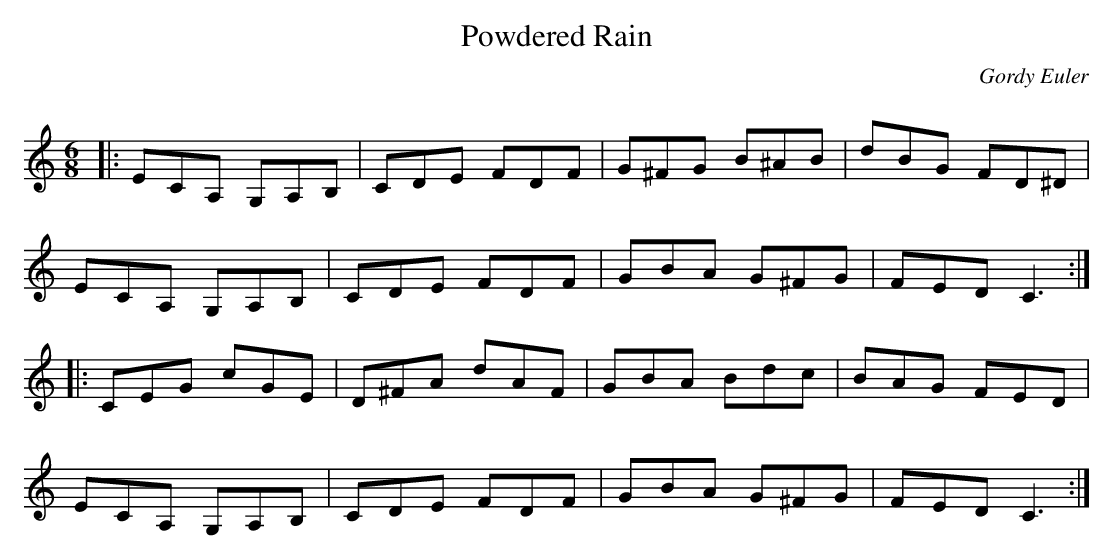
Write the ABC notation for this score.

X:1
T: Powdered Rain
C:Gordy Euler
Q: 180
K:C
M:6/8
L:1/16
|:E2C2A,2 G,2A,2B,2|C2D2E2 F2D2F2|G2^F2G2 B2^A2B2|d2B2G2 F2D2^D2|
E2C2A,2 G,2A,2B,2|C2D2E2 F2D2F2|G2B2A2 G2^F2G2|F2E2D2 C6:|
|:C2E2G2 c2G2E2|D2^F2A2 d2A2F2|G2B2A2 B2d2c2|B2A2G2 F2E2D2|
E2C2A,2 G,2A,2B,2|C2D2E2 F2D2F2|G2B2A2 G2^F2G2|F2E2D2 C6:|
